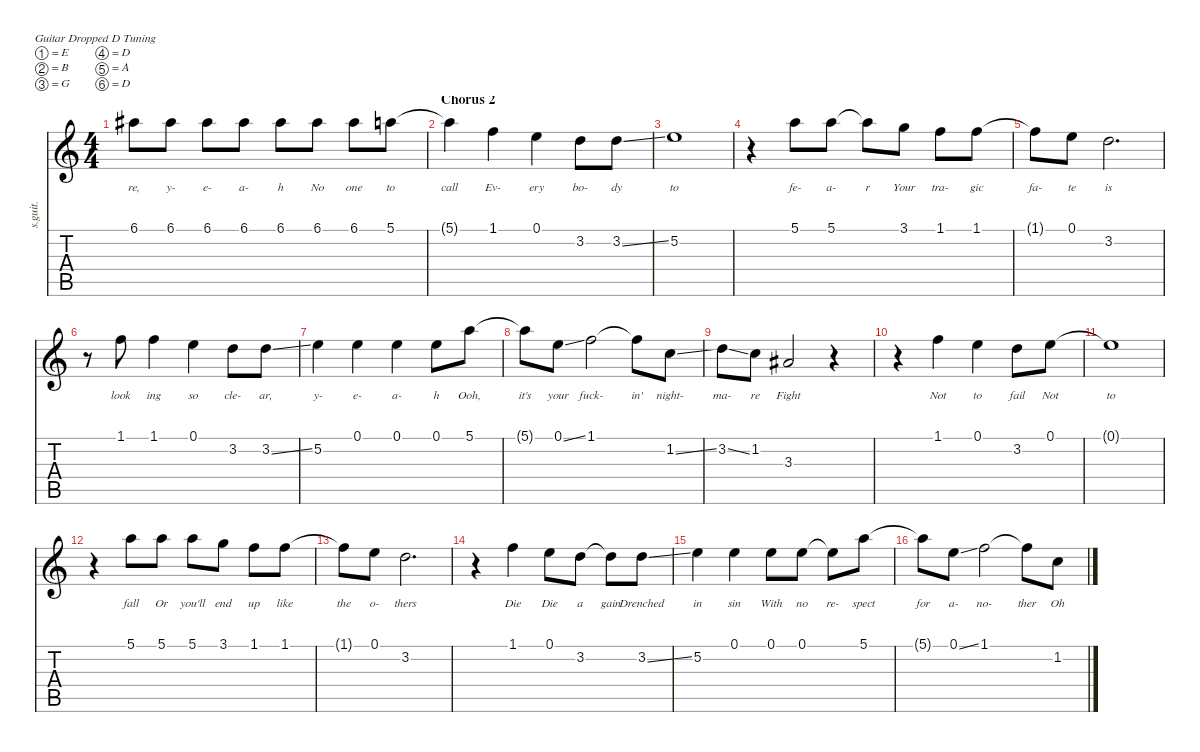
\defaultSystemsLayout 4
\hideDynamics
\bracketExtendMode nobrackets
\track ("Vocals - M. Shadows" "s.guit.") {instrument clarinet}
\staff {score tabs}
\tuning (E4 B3 G3 D3 A2 D2)
\displaytranspose 12
\ts (4 4)
\tempo (130 hide)
\clef g2
\ks c
6.1{acc #}.8{lyrics (0 "re,") lyrics (1 "") lyrics (2 "") lyrics (3 "") lyrics (4 "") dy f} 6.1{acc #}.8{lyrics (0 "y-") lyrics (1 "") lyrics (2 "") lyrics (3 "") lyrics (4 "")} 6.1{acc #}.8{lyrics (0 "e-") lyrics (1 "") lyrics (2 "") lyrics (3 "") lyrics (4 "")} 6.1{acc #}.8{lyrics (0 "a-") lyrics (1 "") lyrics (2 "") lyrics (3 "") lyrics (4 "")} 6.1{acc #}.8{lyrics (0 "h") lyrics (1 "") lyrics (2 "") lyrics (3 "") lyrics (4 "")} 6.1{acc #}.8{lyrics (0 "No") lyrics (1 "") lyrics (2 "") lyrics (3 "") lyrics (4 "")} 6.1{acc #}.8{lyrics (0 "one") lyrics (1 "") lyrics (2 "") lyrics (3 "") lyrics (4 "")} 5.1.8{lyrics (0 "to") lyrics (1 "") lyrics (2 "") lyrics (3 "") lyrics (4 "")} |
\section ("" "Chorus 2")
5.1{t}.4{lyrics (0 "call") lyrics (1 "") lyrics (2 "") lyrics (3 "") lyrics (4 "")} 1.1.4{lyrics (0 "Ev-") lyrics (1 "") lyrics (2 "") lyrics (3 "") lyrics (4 "")} 0.1.4{lyrics (0 "ery") lyrics (1 "") lyrics (2 "") lyrics (3 "") lyrics (4 "")} 3.2.8{lyrics (0 "bo-") lyrics (1 "") lyrics (2 "") lyrics (3 "") lyrics (4 "")} 3.2{ss}.8{lyrics (0 "dy") lyrics (1 "") lyrics (2 "") lyrics (3 "") lyrics (4 "")} |
5.2.1{lyrics (0 "to") lyrics (1 "") lyrics (2 "") lyrics (3 "") lyrics (4 "")} |
r.4 5.1.8{lyrics (0 "fe-") lyrics (1 "") lyrics (2 "") lyrics (3 "") lyrics (4 "")} 5.1.8{lyrics (0 "a-") lyrics (1 "") lyrics (2 "") lyrics (3 "") lyrics (4 "")} 5.1{t}.8{lyrics (0 "r") lyrics (1 "") lyrics (2 "") lyrics (3 "") lyrics (4 "")} 3.1.8{lyrics (0 "Your") lyrics (1 "") lyrics (2 "") lyrics (3 "") lyrics (4 "")} 1.1.8{lyrics (0 "tra-") lyrics (1 "") lyrics (2 "") lyrics (3 "") lyrics (4 "")} 1.1.8{lyrics (0 "gic") lyrics (1 "") lyrics (2 "") lyrics (3 "") lyrics (4 "")} |
1.1{t}.8{lyrics (0 "fa-") lyrics (1 "") lyrics (2 "") lyrics (3 "") lyrics (4 "")} 0.1.8{lyrics (0 "te") lyrics (1 "") lyrics (2 "") lyrics (3 "") lyrics (4 "")} 3.2.2{d lyrics (0 "is") lyrics (1 "") lyrics (2 "") lyrics (3 "") lyrics (4 "")} |
r.8 1.1.8{lyrics (0 "look") lyrics (1 "") lyrics (2 "") lyrics (3 "") lyrics (4 "")} 1.1.4{lyrics (0 "ing") lyrics (1 "") lyrics (2 "") lyrics (3 "") lyrics (4 "")} 0.1.4{lyrics (0 "so") lyrics (1 "") lyrics (2 "") lyrics (3 "") lyrics (4 "")} 3.2.8{lyrics (0 "cle-") lyrics (1 "") lyrics (2 "") lyrics (3 "") lyrics (4 "")} 3.2{ss}.8{lyrics (0 "ar,") lyrics (1 "") lyrics (2 "") lyrics (3 "") lyrics (4 "")} |
5.2.4{lyrics (0 "y-") lyrics (1 "") lyrics (2 "") lyrics (3 "") lyrics (4 "")} 0.1.4{lyrics (0 "e-") lyrics (1 "") lyrics (2 "") lyrics (3 "") lyrics (4 "")} 0.1.4{lyrics (0 "a-") lyrics (1 "") lyrics (2 "") lyrics (3 "") lyrics (4 "")} 0.1.8{lyrics (0 "h") lyrics (1 "") lyrics (2 "") lyrics (3 "") lyrics (4 "")} 5.1.8{lyrics (0 "Ooh,") lyrics (1 "") lyrics (2 "") lyrics (3 "") lyrics (4 "")} |
5.1{t}.8{lyrics (0 "it's") lyrics (1 "") lyrics (2 "") lyrics (3 "") lyrics (4 "")} 0.1{ss}.8{lyrics (0 "your") lyrics (1 "") lyrics (2 "") lyrics (3 "") lyrics (4 "")} 1.1.2{lyrics (0 "fuck-") lyrics (1 "") lyrics (2 "") lyrics (3 "") lyrics (4 "")} 1.1{t}.8{lyrics (0 "in'") lyrics (1 "") lyrics (2 "") lyrics (3 "") lyrics (4 "")} 1.2{ss}.8{lyrics (0 "night-") lyrics (1 "") lyrics (2 "") lyrics (3 "") lyrics (4 "")} |
3.2{ss}.8{lyrics (0 "ma-") lyrics (1 "") lyrics (2 "") lyrics (3 "") lyrics (4 "")} 1.2.8{lyrics (0 "re") lyrics (1 "") lyrics (2 "") lyrics (3 "") lyrics (4 "")} 3.3{acc #}.2{lyrics (0 "Fight") lyrics (1 "") lyrics (2 "") lyrics (3 "") lyrics (4 "")} r.4 |
r.4 1.1.4{lyrics (0 "Not") lyrics (1 "") lyrics (2 "") lyrics (3 "") lyrics (4 "")} 0.1.4{lyrics (0 "to") lyrics (1 "") lyrics (2 "") lyrics (3 "") lyrics (4 "")} 3.2.8{lyrics (0 "fail") lyrics (1 "") lyrics (2 "") lyrics (3 "") lyrics (4 "")} 0.1.8{lyrics (0 "Not") lyrics (1 "") lyrics (2 "") lyrics (3 "") lyrics (4 "")} |
0.1{t}.1{lyrics (0 "to") lyrics (1 "") lyrics (2 "") lyrics (3 "") lyrics (4 "")} |
r.4 5.1.8{lyrics (0 "fall") lyrics (1 "") lyrics (2 "") lyrics (3 "") lyrics (4 "")} 5.1.8{lyrics (0 "Or") lyrics (1 "") lyrics (2 "") lyrics (3 "") lyrics (4 "")} 5.1.8{lyrics (0 "you'll") lyrics (1 "") lyrics (2 "") lyrics (3 "") lyrics (4 "")} 3.1.8{lyrics (0 "end") lyrics (1 "") lyrics (2 "") lyrics (3 "") lyrics (4 "")} 1.1.8{lyrics (0 "up") lyrics (1 "") lyrics (2 "") lyrics (3 "") lyrics (4 "")} 1.1.8{lyrics (0 "like") lyrics (1 "") lyrics (2 "") lyrics (3 "") lyrics (4 "")} |
1.1{t}.8{lyrics (0 "the") lyrics (1 "") lyrics (2 "") lyrics (3 "") lyrics (4 "")} 0.1.8{lyrics (0 "o-") lyrics (1 "") lyrics (2 "") lyrics (3 "") lyrics (4 "")} 3.2.2{d lyrics (0 "thers") lyrics (1 "") lyrics (2 "") lyrics (3 "") lyrics (4 "")} |
r.4 1.1.4{lyrics (0 "Die") lyrics (1 "") lyrics (2 "") lyrics (3 "") lyrics (4 "")} 0.1.8{lyrics (0 "Die") lyrics (1 "") lyrics (2 "") lyrics (3 "") lyrics (4 "")} 3.2.8{lyrics (0 "a") lyrics (1 "") lyrics (2 "") lyrics (3 "") lyrics (4 "")} 3.2{t}.8{lyrics (0 "gain") lyrics (1 "") lyrics (2 "") lyrics (3 "") lyrics (4 "")} 3.2{ss}.8{lyrics (0 "Drenched") lyrics (1 "") lyrics (2 "") lyrics (3 "") lyrics (4 "")} |
5.2.4{lyrics (0 "in") lyrics (1 "") lyrics (2 "") lyrics (3 "") lyrics (4 "")} 0.1.4{lyrics (0 "sin") lyrics (1 "") lyrics (2 "") lyrics (3 "") lyrics (4 "")} 0.1.8{lyrics (0 "With") lyrics (1 "") lyrics (2 "") lyrics (3 "") lyrics (4 "")} 0.1.8{lyrics (0 "no") lyrics (1 "") lyrics (2 "") lyrics (3 "") lyrics (4 "")} 0.1{t}.8{lyrics (0 "re-") lyrics (1 "") lyrics (2 "") lyrics (3 "") lyrics (4 "")} 5.1.8{lyrics (0 "spect") lyrics (1 "") lyrics (2 "") lyrics (3 "") lyrics (4 "")} |
5.1{t}.8{lyrics (0 "for") lyrics (1 "") lyrics (2 "") lyrics (3 "") lyrics (4 "")} 0.1{ss}.8{lyrics (0 "a-") lyrics (1 "") lyrics (2 "") lyrics (3 "") lyrics (4 "")} 1.1.2{lyrics (0 "no-") lyrics (1 "") lyrics (2 "") lyrics (3 "") lyrics (4 "")} 1.1{t}.8{lyrics (0 "ther") lyrics (1 "") lyrics (2 "") lyrics (3 "") lyrics (4 "")} 1.2{ss}.8{lyrics (0 "Oh") lyrics (1 "") lyrics (2 "") lyrics (3 "") lyrics (4 "")}
